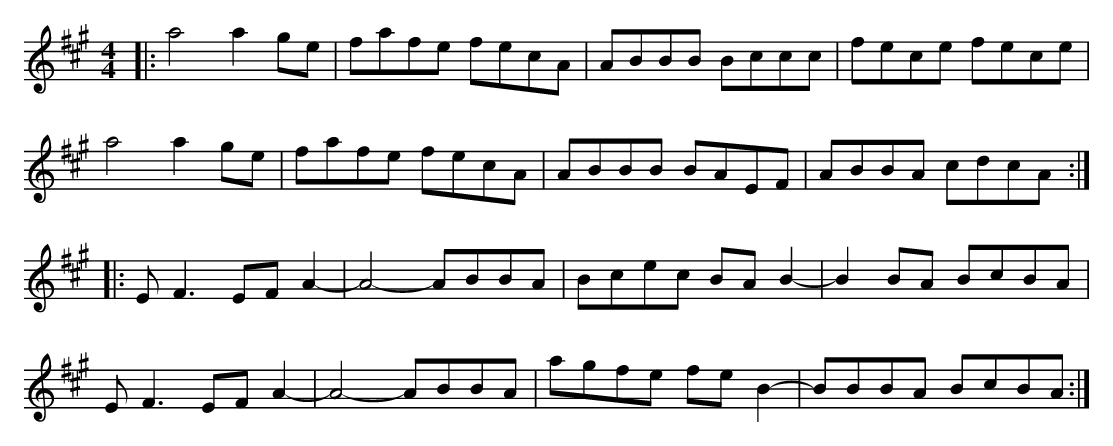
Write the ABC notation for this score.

X:1
M:4/4
K:A
|:a4 a2ge|fafe fecA|ABBB Bccc|fece fece|
a4 a2ge|fafe fecA|ABBB BAEF|ABBA cdcA:|
|:EF3 EFA2-|A4- ABBA|Bcec BAB2-|B2BA BcBA|
EF3 EFA2-|A4- ABBA|agfe feB2-|BBBA BcBA:|
